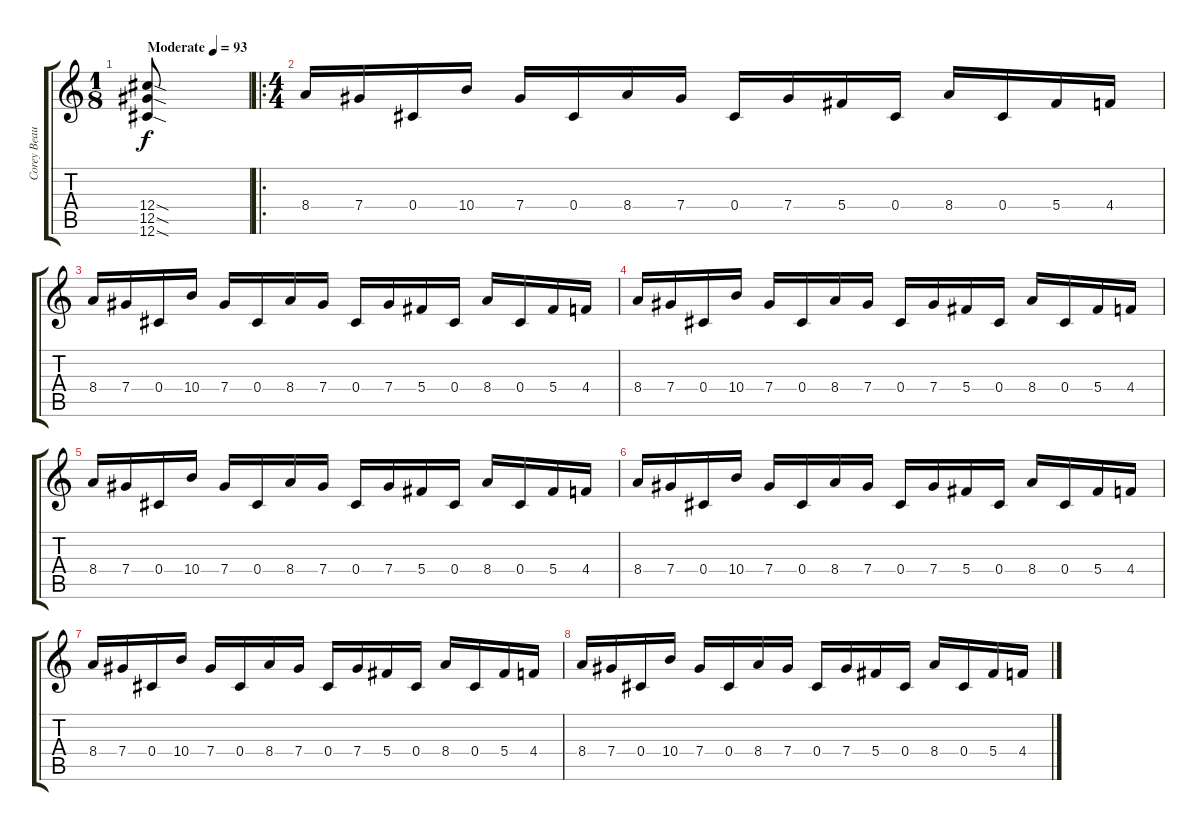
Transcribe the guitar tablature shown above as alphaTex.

\track ("Corey Beaulieu " "Corey Beau") {instrument overdrivenguitar}
\staff {score tabs}
\tuning (Eb4 Bb3 Gb3 Db3 Ab2 Db2) {hide}
\ts (1 8)
\tempo (93 "Moderate")
\clef g2
\ks c
(12.4{sod} 12.5{sod} 12.6{sod}).8{dy f instrument overdrivenguitar} |
\ro
\ts (4 4)
8.4.16 7.4.16 0.4.16 10.4.16 7.4.16 0.4.16 8.4.16 7.4.16 0.4.16 7.4.16 5.4.16 0.4.16 8.4.16 0.4.16 5.4.16 4.4.16 |
8.4.16 7.4.16 0.4.16 10.4.16 7.4.16 0.4.16 8.4.16 7.4.16 0.4.16 7.4.16 5.4.16 0.4.16 8.4.16 0.4.16 5.4.16 4.4.16 |
8.4.16 7.4.16 0.4.16 10.4.16 7.4.16 0.4.16 8.4.16 7.4.16 0.4.16 7.4.16 5.4.16 0.4.16 8.4.16 0.4.16 5.4.16 4.4.16 |
8.4.16 7.4.16 0.4.16 10.4.16 7.4.16 0.4.16 8.4.16 7.4.16 0.4.16 7.4.16 5.4.16 0.4.16 8.4.16 0.4.16 5.4.16 4.4.16 |
8.4.16 7.4.16 0.4.16 10.4.16 7.4.16 0.4.16 8.4.16 7.4.16 0.4.16 7.4.16 5.4.16 0.4.16 8.4.16 0.4.16 5.4.16 4.4.16 |
8.4.16 7.4.16 0.4.16 10.4.16 7.4.16 0.4.16 8.4.16 7.4.16 0.4.16 7.4.16 5.4.16 0.4.16 8.4.16 0.4.16 5.4.16 4.4.16 |
8.4.16 7.4.16 0.4.16 10.4.16 7.4.16 0.4.16 8.4.16 7.4.16 0.4.16 7.4.16 5.4.16 0.4.16 8.4.16 0.4.16 5.4.16 4.4.16
